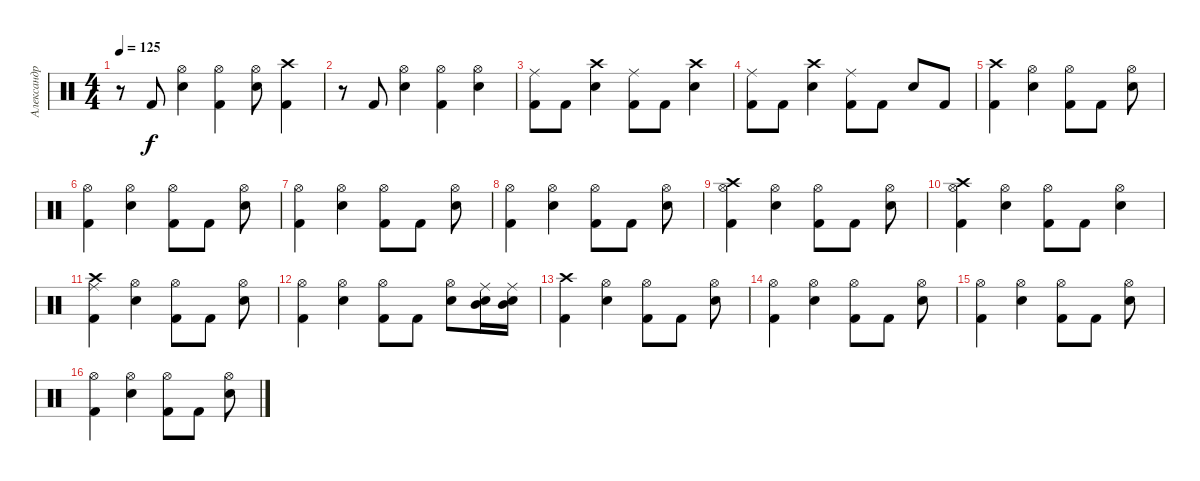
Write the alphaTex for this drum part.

\track ("Александр Манякин" "Александр ") {instrument percussion}
\staff {score}
\articulation defaults
\ts (4 4)
\tempo 125
\clef neutral
\ks c
r.8{dy f} "Kick (hit) 2".8 ("Hi-Hat (open)" "Snare (hit) 2").4 ("Hi-Hat (open)" "Kick (hit) 2").4 ("Hi-Hat (open)" "Snare (hit) 2").8 ("Crash high (hit)" "Kick (hit) 2").4 |
r.8 "Kick (hit) 2".8 ("Hi-Hat (open)" "Snare (hit) 2").4 ("Hi-Hat (open)" "Kick (hit) 2").4 ("Hi-Hat (open)" "Snare (hit) 2").4 |
("Kick (hit) 2" "Ride (middle)").8 "Kick (hit) 2".8 ("Crash high (hit)" "Snare (hit) 2").4 ("Kick (hit) 2" "Ride (middle)").8 "Kick (hit) 2".8 ("Crash high (hit)" "Snare (hit) 2").4 |
("Kick (hit) 2" "Ride (middle)").8 "Kick (hit) 2".8 ("Crash high (hit)" "Snare (hit) 2").4 ("Kick (hit) 2" "Ride (middle)").8 "Kick (hit) 2".8 "Snare (hit) 2".8{volume 14} "Kick (hit) 2".8{volume 11} |
("Crash high (hit)" "Kick (hit) 2").4 ("Hi-Hat (open)" "Snare (hit) 2").4 ("Hi-Hat (open)" "Kick (hit) 2").8 "Kick (hit) 2".8 ("Hi-Hat (open)" "Snare (hit) 2").8 |
("Hi-Hat (open)" "Kick (hit) 2").4 ("Hi-Hat (open)" "Snare (hit) 2").4 ("Hi-Hat (open)" "Kick (hit) 2").8 "Kick (hit) 2".8 ("Hi-Hat (open)" "Snare (hit) 2").8 |
("Hi-Hat (open)" "Kick (hit) 2").4 ("Hi-Hat (open)" "Snare (hit) 2").4 ("Hi-Hat (open)" "Kick (hit) 2").8 "Kick (hit) 2".8 ("Hi-Hat (open)" "Snare (hit) 2").8 |
("Hi-Hat (open)" "Kick (hit) 2").4 ("Hi-Hat (open)" "Snare (hit) 2").4 ("Hi-Hat (open)" "Kick (hit) 2").8 "Kick (hit) 2".8 ("Hi-Hat (open)" "Snare (hit) 2").8 |
("Hi-Hat (open)" "Kick (hit) 2" "Crash high (hit)").4 ("Hi-Hat (open)" "Snare (hit) 2").4 ("Hi-Hat (open)" "Kick (hit) 2").8 "Kick (hit) 2".8 ("Hi-Hat (open)" "Snare (hit) 2").8 |
("Hi-Hat (open)" "Kick (hit) 2" "Crash high (hit)").4 ("Hi-Hat (open)" "Snare (hit) 2").4 ("Hi-Hat (open)" "Kick (hit) 2").8 "Kick (hit) 2".8 ("Hi-Hat (open)" "Snare (hit) 2").4 |
("Crash high (hit)" "Kick (hit) 2" "Ride (middle)").4 ("Hi-Hat (open)" "Snare (hit) 2").4 ("Hi-Hat (open)" "Kick (hit) 2").8 "Kick (hit) 2".8 ("Hi-Hat (open)" "Snare (hit) 2").8 |
("Hi-Hat (open)" "Kick (hit) 2").4 ("Hi-Hat (open)" "Snare (hit) 2").4 ("Hi-Hat (open)" "Kick (hit) 2").8 "Kick (hit) 2".8 ("Hi-Hat (open)" "Snare (hit) 2").8 ("Mid Tom (hit)" "Ride (middle)" "Snare (hit) 2").16 ("Mid Tom (hit)" "Ride (middle)" "Snare (hit) 2").16 |
("Crash high (hit)" "Kick (hit) 2").4 ("Hi-Hat (open)" "Snare (hit) 2").4 ("Hi-Hat (open)" "Kick (hit) 2").8 "Kick (hit) 2".8 ("Hi-Hat (open)" "Snare (hit) 2").8 |
("Hi-Hat (open)" "Kick (hit) 2").4 ("Hi-Hat (open)" "Snare (hit) 2").4 ("Hi-Hat (open)" "Kick (hit) 2").8 "Kick (hit) 2".8 ("Hi-Hat (open)" "Snare (hit) 2").8 |
("Hi-Hat (open)" "Kick (hit) 2").4 ("Hi-Hat (open)" "Snare (hit) 2").4 ("Hi-Hat (open)" "Kick (hit) 2").8 "Kick (hit) 2".8 ("Hi-Hat (open)" "Snare (hit) 2").8 |
("Hi-Hat (open)" "Kick (hit) 2").4 ("Hi-Hat (open)" "Snare (hit) 2").4 ("Hi-Hat (open)" "Kick (hit) 2").8 "Kick (hit) 2".8 ("Hi-Hat (open)" "Snare (hit) 2").8
